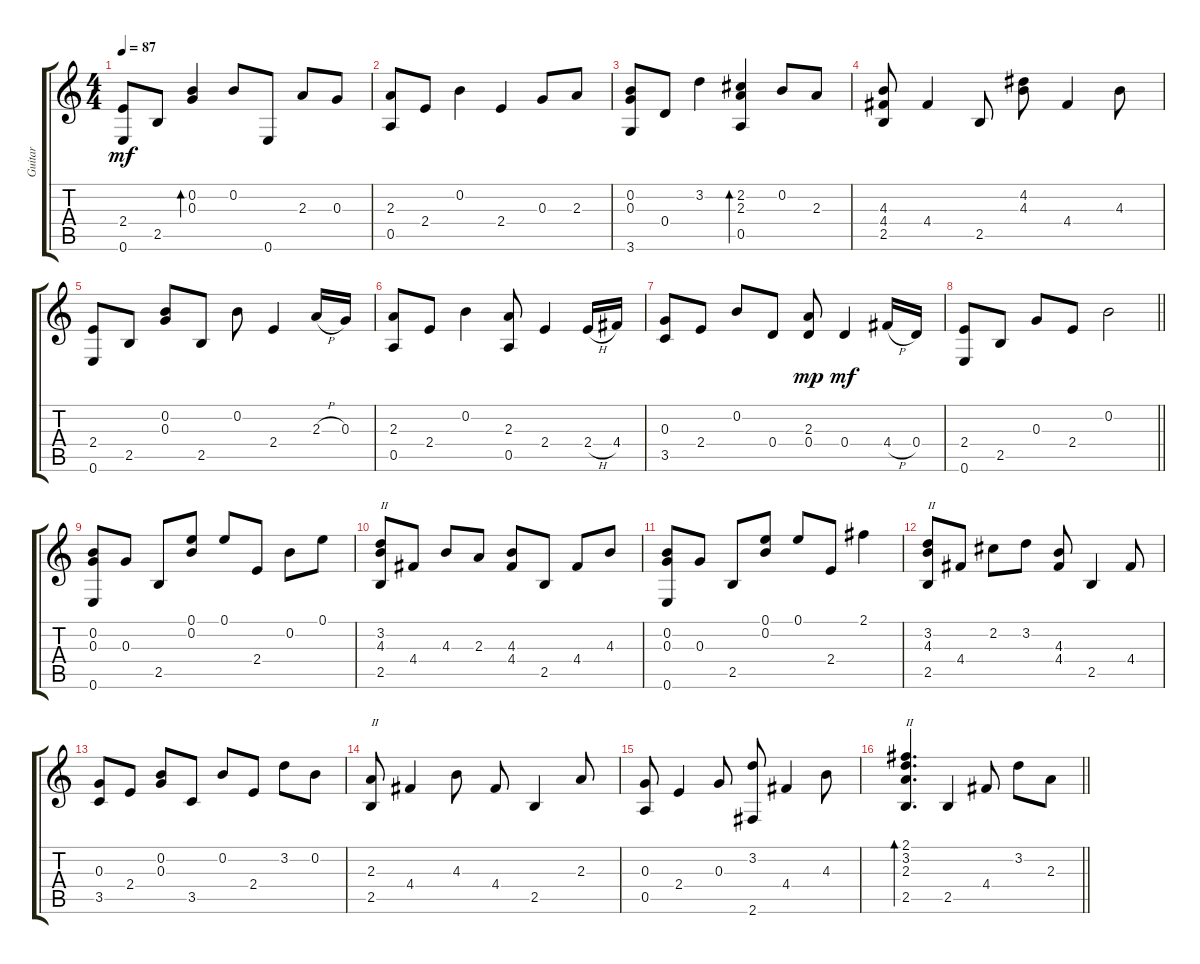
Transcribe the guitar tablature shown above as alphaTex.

\track ("Guitar" "Guitar") {instrument acousticguitarnylon}
\staff {score tabs}
\tuning (E4 B3 G3 D3 A2 E2) {hide}
\ts (4 4)
\tempo 87
\clef g2
\ks c
(2.4 0.6).8{dy mf} 2.5.8 (0.2 0.3).4{bd 60} 0.2.8 0.6.8 2.3.8 0.3.8 |
(2.3 0.5).8 2.4.8 0.2.4 2.4.4 0.3.8 2.3.8 |
(0.2 0.3 3.6).8 0.4.8 3.2.4 (2.2 2.3 0.5).4{bd 60} 0.2.8 2.3.8 |
(4.3 4.4 2.5).8 4.4.4 2.5.8 (4.2 4.3).8 4.4.4 4.3.8 |
(2.4 0.6).8 2.5.8 (0.2 0.3).8 2.5.8 0.2.8 2.4.4 2.3{h}.16 0.3.16 |
(2.3 0.5).8 2.4.8 0.2.4 (2.3 0.5).8 2.4.4 2.4{h}.16 4.4.16 |
(0.3 3.5).8 2.4.8 0.2.8 0.4.8 (2.3 0.4).8{dy mp} 0.4.4{dy mf} 4.4{h}.16 0.4.16 |
\barLineRight lightlight
(2.4 0.6).8 2.5.8 0.3.8 2.4.8 0.2.2 |
(0.2 0.3 0.6).8 0.3.8 2.5.8 (0.1 0.2).8 0.1.8 2.4.8 0.2.8 0.1.8 |
(3.2 4.3 2.5).8{txt "II"} 4.4.8 4.3.8 2.3.8 (4.3 4.4).8 2.5.8 4.4.8 4.3.8 |
(0.2 0.3 0.6).8 0.3.8 2.5.8 (0.1 0.2).8 0.1.8 2.4.8 2.1.4 |
(3.2 4.3 2.5).8{txt "II"} 4.4.8 2.2.8 3.2.8 (4.3 4.4).8 2.5.4 4.4.8 |
(0.3 3.5).8 2.4.8 (0.2 0.3).8 3.5.8 0.2.8 2.4.8 3.2.8 0.2.8 |
(2.3 2.5).8{txt "II"} 4.4.4 4.3.8 4.4.8 2.5.4 2.3.8 |
(0.3 0.5).8 2.4.4 0.3.8 (3.2 2.6).8 4.4.4 4.3.8 |
\barLineRight lightlight
(2.1 3.2 2.3 2.5).4{d bd 120 txt "II"} 2.5.4 4.4.8 3.2.8 2.3.8
